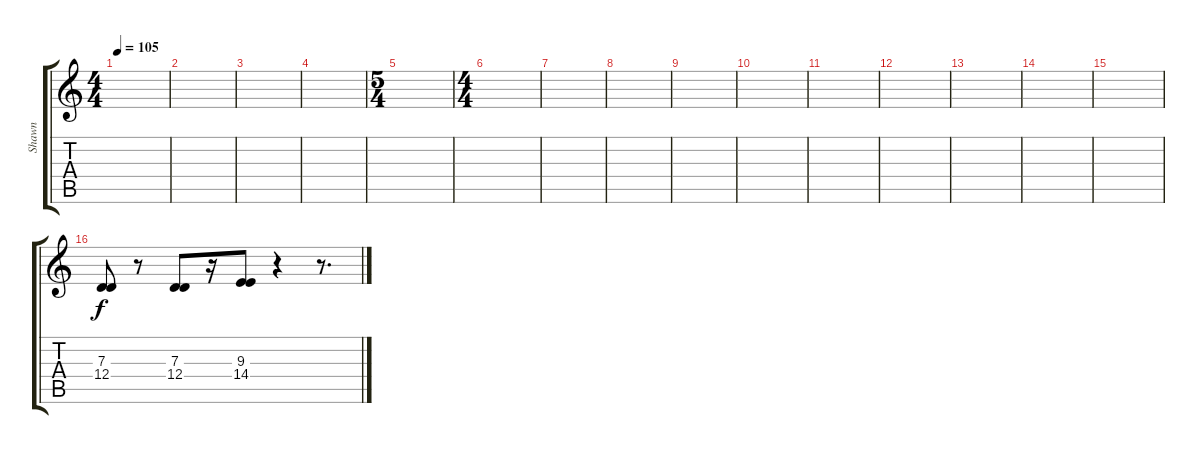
\track ("Shawn" "Shawn") {instrument voiceoohs}
\staff {score tabs}
\tuning (E4 B3 G3 D3 A2 E2) {hide}
\ts (4 4)
\tempo 105
\clef g2
\ks c
|
|
|
|
\ts (5 4)
|
\ts (4 4)
|
|
|
|
|
|
|
|
|
|
(7.3 12.4).8 r.8 (7.3 12.4).8 r.16 (9.3 14.4).8 r.4 r.8{d}
